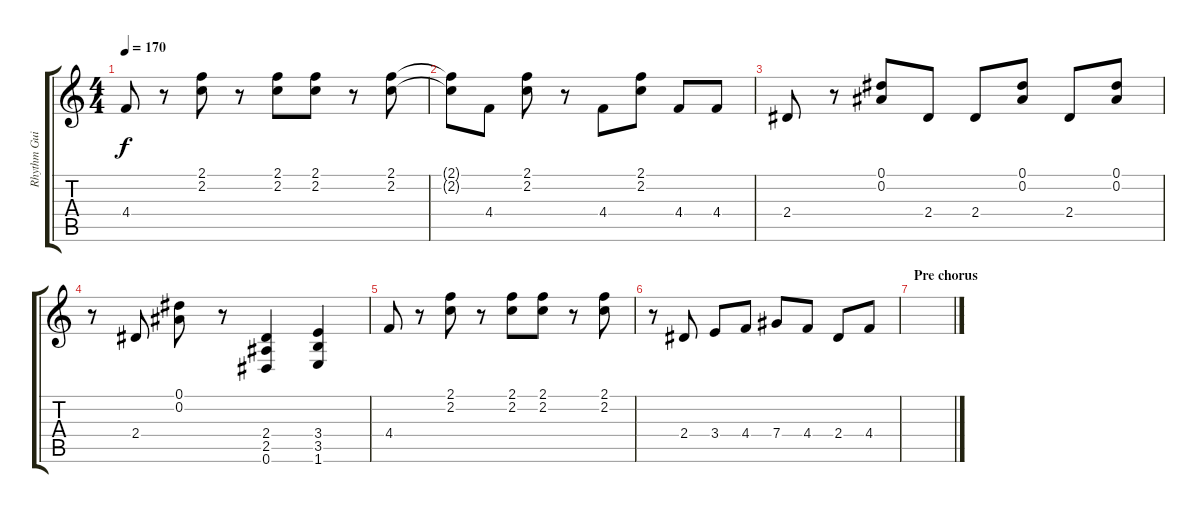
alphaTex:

\track ("Rhythm Guitar 2" "Rhythm Gui") {instrument distortionguitar}
\staff {score tabs}
\tuning (Eb4 Bb3 Gb3 Db3 Ab2 Eb2) {hide}
\ts (4 4)
\tempo 170
\clef g2
\ks c
4.4.8{dy f} r.8 (2.1 2.2).8 r.8 (2.1 2.2).8 (2.1 2.2).8 r.8 (2.1 2.2).8 |
(2.1{t} 2.2{t}).8 4.4.8 (2.1 2.2).8 r.8 4.4.8 (2.1 2.2).8 4.4.8 4.4.8 |
2.4.8 r.8 (0.1 0.2).8 2.4.8 2.4.8 (0.1 0.2).8 2.4.8 (0.1 0.2).8 |
r.8 2.4.8 (0.1 0.2).8 r.8 (2.4 2.5 0.6).4 (3.4 3.5 1.6).4 |
4.4.8 r.8 (2.1 2.2).8 r.8 (2.1 2.2).8 (2.1 2.2).8 r.8 (2.1 2.2).8 |
r.8 2.4.8 3.4.8 4.4.8 7.4.8 4.4.8 2.4.8 4.4.8 |
\section ("" "Pre chorus")
